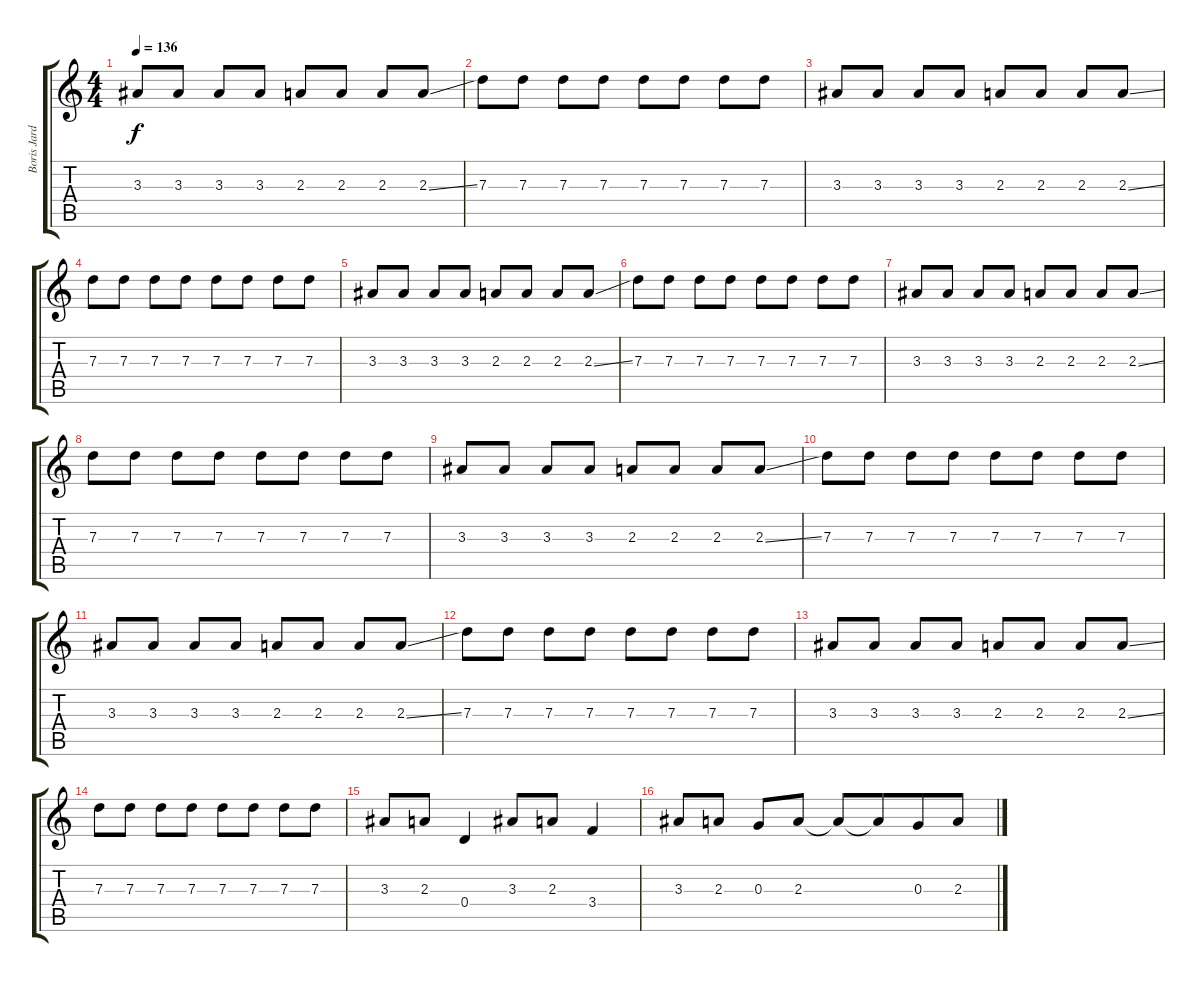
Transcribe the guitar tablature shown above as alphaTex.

\track ("Boris Jardel" "Boris Jard") {instrument overdrivenguitar}
\staff {score tabs}
\tuning (E4 B3 G3 D3 A2 E2) {hide}
\ts (4 4)
\tempo 136
\clef g2
\ks c
3.3.8{dy f} 3.3.8 3.3.8 3.3.8 2.3.8 2.3.8 2.3.8 2.3{ss}.8 |
7.3.8 7.3.8 7.3.8 7.3.8 7.3.8 7.3.8 7.3.8 7.3.8 |
3.3.8 3.3.8 3.3.8 3.3.8 2.3.8 2.3.8 2.3.8 2.3{ss}.8 |
7.3.8 7.3.8 7.3.8 7.3.8 7.3.8 7.3.8 7.3.8 7.3.8 |
3.3.8 3.3.8 3.3.8 3.3.8 2.3.8 2.3.8 2.3.8 2.3{ss}.8 |
7.3.8 7.3.8 7.3.8 7.3.8 7.3.8 7.3.8 7.3.8 7.3.8 |
3.3.8 3.3.8 3.3.8 3.3.8 2.3.8 2.3.8 2.3.8 2.3{ss}.8 |
7.3.8 7.3.8 7.3.8 7.3.8 7.3.8 7.3.8 7.3.8 7.3.8 |
3.3.8 3.3.8 3.3.8 3.3.8 2.3.8 2.3.8 2.3.8 2.3{ss}.8 |
7.3.8 7.3.8 7.3.8 7.3.8 7.3.8 7.3.8 7.3.8 7.3.8 |
3.3.8 3.3.8 3.3.8 3.3.8 2.3.8 2.3.8 2.3.8 2.3{ss}.8 |
7.3.8 7.3.8 7.3.8 7.3.8 7.3.8 7.3.8 7.3.8 7.3.8 |
3.3.8 3.3.8 3.3.8 3.3.8 2.3.8 2.3.8 2.3.8 2.3{ss}.8 |
7.3.8 7.3.8 7.3.8 7.3.8 7.3.8 7.3.8 7.3.8 7.3.8 |
3.3.8 2.3.8 0.4.4 3.3.8 2.3.8 3.4.4 |
3.3.8 2.3.8 0.3.8 2.3.8 2.3{t}.8 2.3{t}.8{beam merge} 0.3.8 2.3.8
